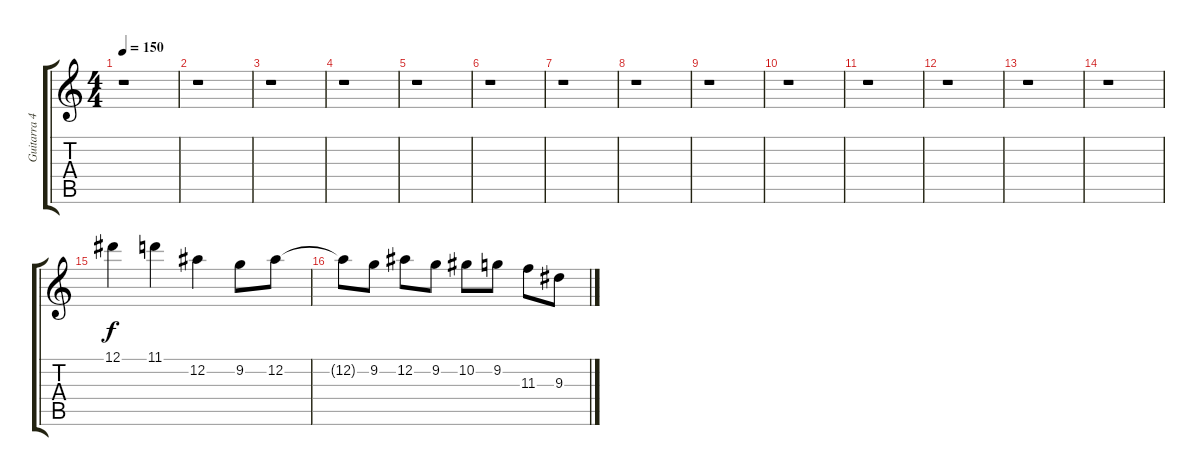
\track ("Guitarra 4" "Guitarra 4") {instrument distortionguitar}
\staff {score tabs}
\tuning (Eb4 Bb3 Gb3 Db3 Ab2 Eb2) {hide}
\ts (4 4)
\tempo 150
\clef g2
\ks c
r.1{dy f} |
r.1 |
r.1 |
r.1 |
r.1 |
r.1 |
r.1 |
r.1 |
r.1 |
r.1 |
r.1 |
r.1 |
r.1 |
r.1 |
12.1.4 11.1.4 12.2.4 9.2.8 12.2.8 |
12.2{t}.8 9.2.8 12.2.8 9.2.8 10.2.8 9.2.8 11.3.8 9.3.8
